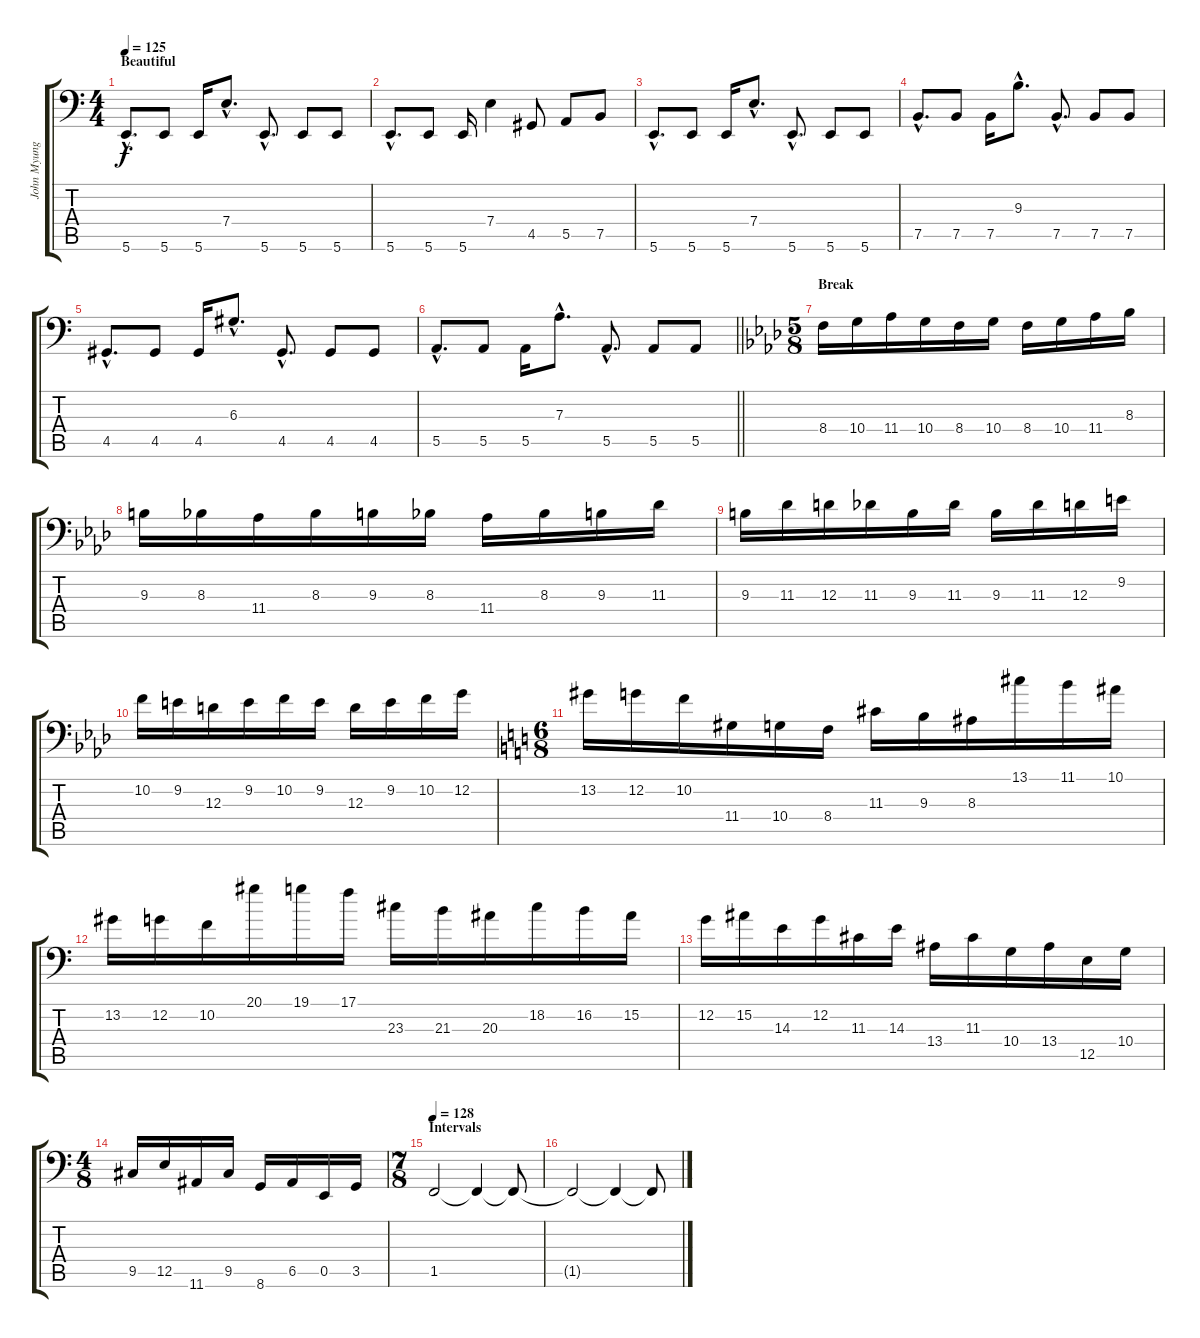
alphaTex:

\track ("John Myung" "John Myung") {instrument electricbassfinger}
\staff {score tabs}
\tuning (C3 G2 D2 A1 E1 B0) {hide}
\ts (4 4)
\section ("" "Beautiful")
\tempo 125
\clef f4
\ks c
5.6{hac}.8{d dy f} 5.6.8 5.6.16 7.4{hac}.8{d} 5.6{hac}.8{d} 5.6.8 5.6.8 |
5.6{hac}.8{d} 5.6.8 5.6.16 7.4.4 4.5.8 5.5.8 7.5.8 |
5.6{hac}.8{d} 5.6.8 5.6.16 7.4{hac}.8{d} 5.6{hac}.8{d} 5.6.8 5.6.8 |
7.5{hac}.8{d} 7.5.8 7.5.16 9.3{hac}.8{d} 7.5{hac}.8{d} 7.5.8 7.5.8 |
4.5{hac}.8{d} 4.5.8 4.5.16 6.3{hac}.8{d} 4.5{hac}.8{d} 4.5.8 4.5.8 |
\barLineRight lightlight
5.5{hac}.8{d} 5.5.8 5.5.16 7.3{hac}.8{d} 5.5{hac}.8{d} 5.5.8 5.5.8 |
\ts (5 8)
\section ("" "Break")
\ks ab
8.4.16{volume 16 balance 8} 10.4.16 11.4.16 10.4.16 8.4.16 10.4.16 8.4.16 10.4.16 11.4.16 8.3.16 |
9.3.16 8.3.16 11.4.16 8.3.16 9.3.16 8.3.16 11.4.16 8.3.16 9.3.16 11.3.16 |
9.3.16 11.3.16 12.3.16 11.3.16 9.3.16 11.3.16 9.3.16 11.3.16 12.3.16 9.2.16 |
10.2.16 9.2.16 12.3.16 9.2.16 10.2.16 9.2.16 12.3.16 9.2.16 10.2.16 12.2.16 |
\ts (6 8)
\ks c
13.2.16 12.2.16 10.2.16 11.4.16 10.4.16 8.4.16 11.3.16 9.3.16 8.3.16 13.1.16 11.1.16 10.1.16 |
13.2.16 12.2.16 10.2.16 20.1.16 19.1.16 17.1.16 23.3.16 21.3.16 20.3.16 18.2.16 16.2.16 15.2.16 |
12.2.16 15.2.16 14.3.16 12.2.16 11.3.16 14.3.16 13.4.16 11.3.16 10.4.16 13.4.16 12.5.16 10.4.16 |
\ts (4 8)
9.5.16 12.5.16 11.6.16 9.5.16 8.6.16 6.5.16 0.5.16 3.5.16 |
\ts (7 8)
\section ("" "Intervals")
\tempo 128
1.5.2 1.5{t}.4 1.5{t}.8 |
1.5{t}.2 1.5{t}.4 1.5{t}.8
